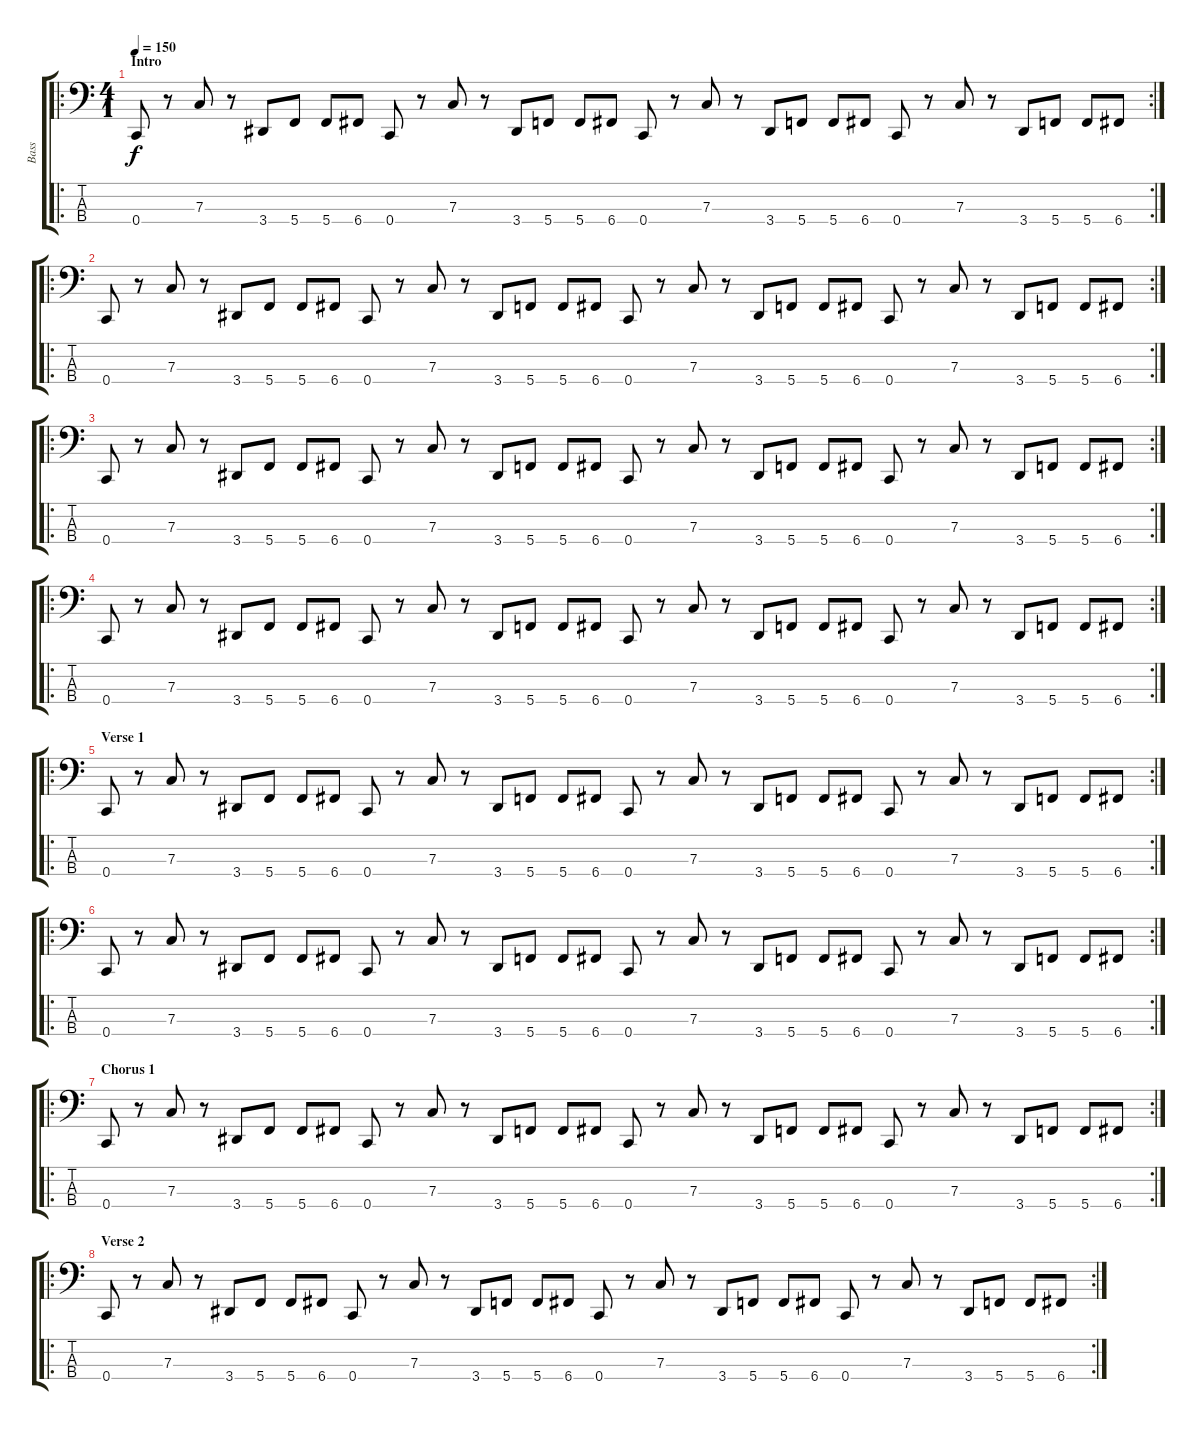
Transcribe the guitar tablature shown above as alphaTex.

\track ("Bass" "Bass") {instrument electricbasspick}
\staff {score tabs}
\tuning (F2 C2 F1 C1) {hide}
\ro
\rc 2
\ts (4 1)
\section ("" "Intro")
\tempo 150
\clef f4
\ks c
0.4.8{dy f instrument electricbasspick} r.8 7.3.8 r.8 3.4.8 5.4.8 5.4.8 6.4.8 0.4.8 r.8 7.3.8 r.8 3.4.8 5.4.8 5.4.8 6.4.8 0.4.8 r.8 7.3.8 r.8 3.4.8 5.4.8 5.4.8 6.4.8 0.4.8 r.8 7.3.8 r.8 3.4.8 5.4.8 5.4.8 6.4.8 |
\ro
\rc 2
0.4.8 r.8 7.3.8 r.8 3.4.8 5.4.8 5.4.8 6.4.8 0.4.8 r.8 7.3.8 r.8 3.4.8 5.4.8 5.4.8 6.4.8 0.4.8 r.8 7.3.8 r.8 3.4.8 5.4.8 5.4.8 6.4.8 0.4.8 r.8 7.3.8 r.8 3.4.8 5.4.8 5.4.8 6.4.8 |
\ro
\rc 2
0.4.8 r.8 7.3.8 r.8 3.4.8 5.4.8 5.4.8 6.4.8 0.4.8 r.8 7.3.8 r.8 3.4.8 5.4.8 5.4.8 6.4.8 0.4.8 r.8 7.3.8 r.8 3.4.8 5.4.8 5.4.8 6.4.8 0.4.8 r.8 7.3.8 r.8 3.4.8 5.4.8 5.4.8 6.4.8 |
\ro
\rc 2
0.4.8 r.8 7.3.8 r.8 3.4.8 5.4.8 5.4.8 6.4.8 0.4.8 r.8 7.3.8 r.8 3.4.8 5.4.8 5.4.8 6.4.8 0.4.8 r.8 7.3.8 r.8 3.4.8 5.4.8 5.4.8 6.4.8 0.4.8 r.8 7.3.8 r.8 3.4.8 5.4.8 5.4.8 6.4.8 |
\ro
\rc 2
\section ("" "Verse 1")
0.4.8 r.8 7.3.8 r.8 3.4.8 5.4.8 5.4.8 6.4.8 0.4.8 r.8 7.3.8 r.8 3.4.8 5.4.8 5.4.8 6.4.8 0.4.8 r.8 7.3.8 r.8 3.4.8 5.4.8 5.4.8 6.4.8 0.4.8 r.8 7.3.8 r.8 3.4.8 5.4.8 5.4.8 6.4.8 |
\ro
\rc 2
0.4.8 r.8 7.3.8 r.8 3.4.8 5.4.8 5.4.8 6.4.8 0.4.8 r.8 7.3.8 r.8 3.4.8 5.4.8 5.4.8 6.4.8 0.4.8 r.8 7.3.8 r.8 3.4.8 5.4.8 5.4.8 6.4.8 0.4.8 r.8 7.3.8 r.8 3.4.8 5.4.8 5.4.8 6.4.8 |
\ro
\rc 2
\section ("" "Chorus 1")
0.4.8 r.8 7.3.8 r.8 3.4.8 5.4.8 5.4.8 6.4.8 0.4.8 r.8 7.3.8 r.8 3.4.8 5.4.8 5.4.8 6.4.8 0.4.8 r.8 7.3.8 r.8 3.4.8 5.4.8 5.4.8 6.4.8 0.4.8 r.8 7.3.8 r.8 3.4.8 5.4.8 5.4.8 6.4.8 |
\ro
\rc 2
\section ("" "Verse 2")
0.4.8 r.8 7.3.8 r.8 3.4.8 5.4.8 5.4.8 6.4.8 0.4.8 r.8 7.3.8 r.8 3.4.8 5.4.8 5.4.8 6.4.8 0.4.8 r.8 7.3.8 r.8 3.4.8 5.4.8 5.4.8 6.4.8 0.4.8 r.8 7.3.8 r.8 3.4.8 5.4.8 5.4.8 6.4.8
